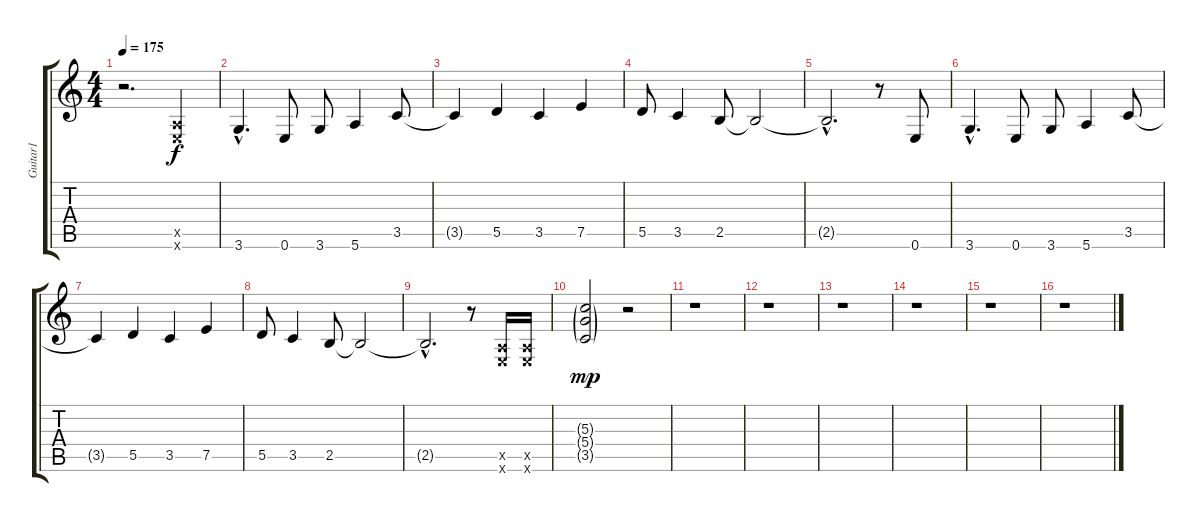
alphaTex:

\track ("Guitar1" "Guitar1") {instrument distortionguitar}
\staff {score tabs}
\tuning (E4 B3 G3 D3 A2 E2) {hide}
\ts (4 4)
\tempo 175
\clef g2
\ks c
r.2{d dy f instrument distortionguitar} (0.5{x} 0.6{x}).4 |
3.6{hac}.4{d} 0.6.8 3.6.8 5.6.4 3.5.8 |
3.5{t}.4 5.5.4 3.5.4 7.5.4 |
5.5.8 3.5.4 2.5.8 2.5{t}.2 |
2.5{hac t}.2{d} r.8 0.6.8 |
3.6{hac}.4{d} 0.6.8 3.6.8 5.6.4 3.5.8 |
3.5{t}.4 5.5.4 3.5.4 7.5.4 |
5.5.8 3.5.4 2.5.8 2.5{t}.2 |
2.5{hac t}.2{d} r.8 (0.5{x} 0.6{x}).16 (0.5{x} 0.6{x}).16 |
(5.3{g} 5.4{g} 3.5{g}).2{dy mp} r.2 |
r.1 |
r.1 |
r.1 |
r.1 |
r.1 |
r.1
